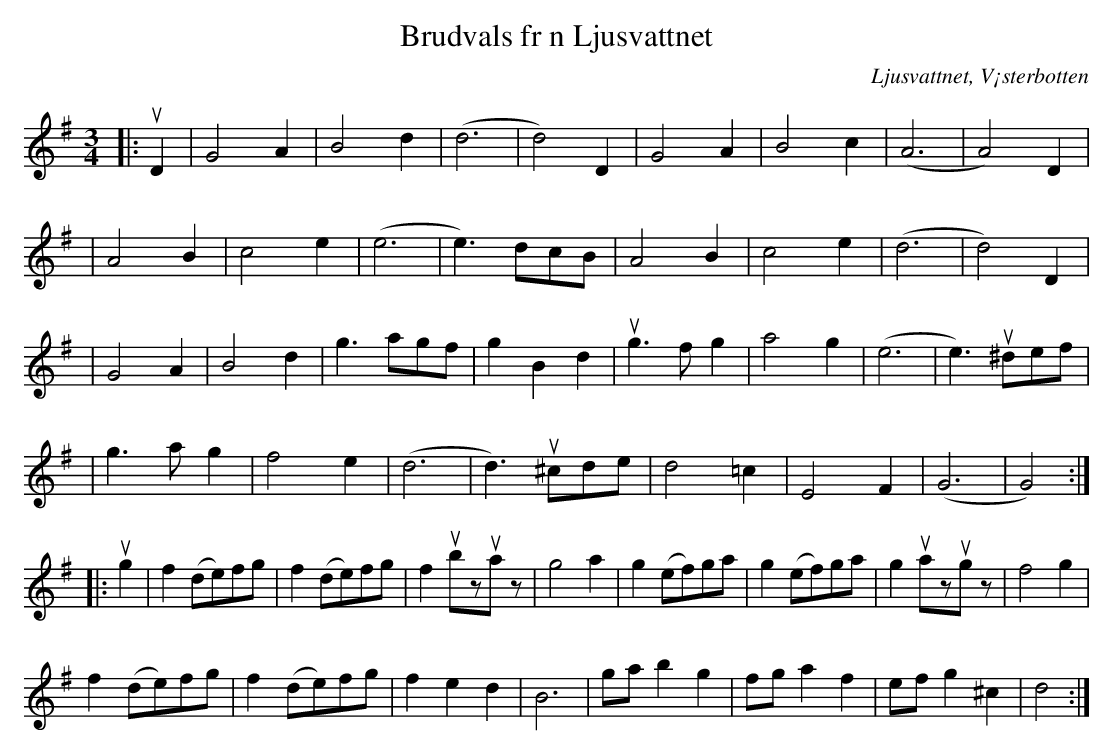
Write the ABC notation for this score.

X:1
T:Brudvals fr n Ljusvattnet
O:Ljusvattnet, V¡sterbotten
M:3/4
L:1/4
K:G
|: uD | G2A | B2d | (d3 | d2)D | G2A | B2c | (A3 | A2)D |
|A2B | c2e | (e3 | e3/)d/c/B/ | A2B | c2e | (d3 | d2)D |
| G2A | B2d | g3/a/g/f/ | gBd | ug3/f/g | a2 g | (e3 | e3/)u^d/e/f/ |
| g3/a/g | f2e | (d3 | d3/)u^c/d/e/ | d2=c | E2F | (G3 | G2) :|
L:1/8
|: ug2 | f2 (de)fg | f2 (de)fg | f2ubzuaz | g4 a2 | g2 (ef)ga | g2 (ef)ga | g2 uazugz | f4 g2 |
f2 (de)fg | f2 (de)fg | f2 e2 d2 | B6 | ga b2 g2 | fg a2 f2 | ef g2 ^c2 | d4 :|
